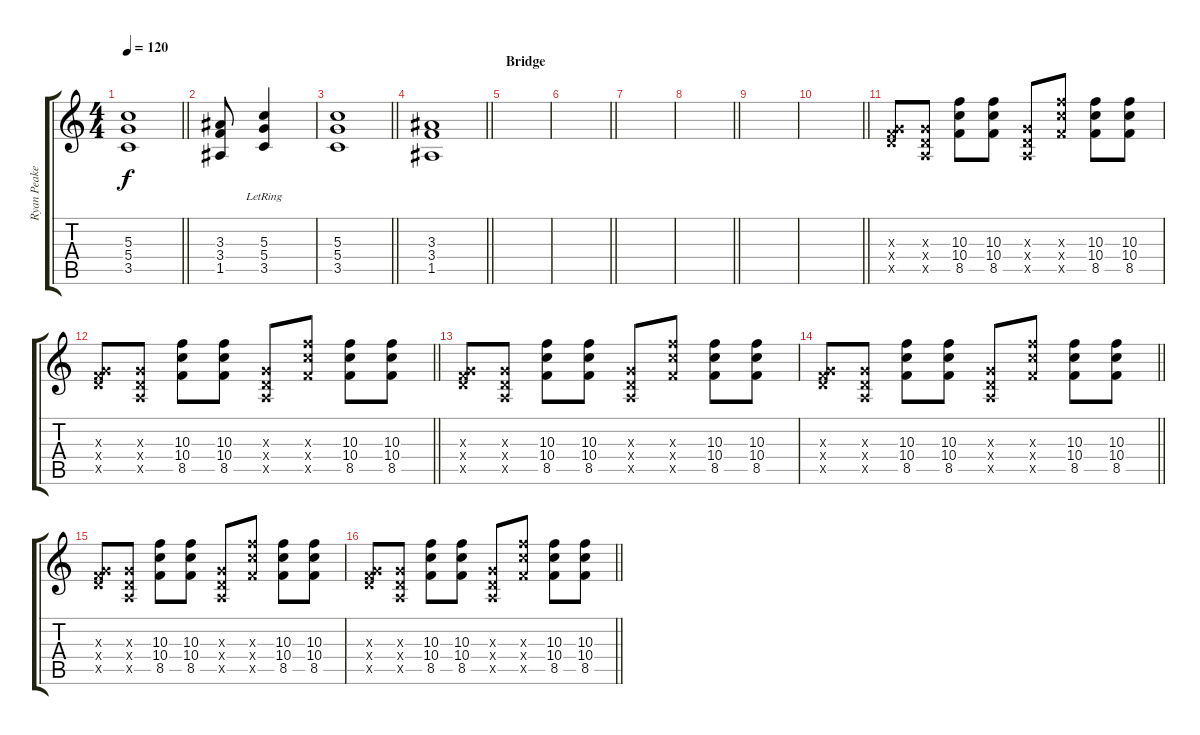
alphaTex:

\track ("Ryan Peake" "Ryan Peake") {instrument distortionguitar}
\staff {score tabs}
\tuning (E4 B3 G3 D3 A2 D2) {hide}
\ts (4 4)
\tempo 120
\clef g2
\barLineRight lightlight
\ks c
(5.3 5.4 3.5).1{dy f} |
(3.3 3.4 1.5).8 (5.3{lr} 5.4{lr} 3.5{lr}).4 |
\barLineRight lightlight
(5.3 5.4 3.5).1 |
\barLineRight lightlight
(3.3 3.4 1.5).1 |
\section ("" "Bridge")
|
\barLineRight lightlight
|
|
\barLineRight lightlight
|
|
\barLineRight lightlight
|
(0.3{x} 0.4{x} 8.5{x}).8 (0.3{x} 0.4{x} 0.5{x}).8 (10.3 10.4 8.5).8 (10.3 10.4 8.5).8 (0.3{x} 0.4{x} 0.5{x}).8 (10.3{x} 10.4{x} 8.5{x}).8 (10.3 10.4 8.5).8 (10.3 10.4 8.5).8 |
\barLineRight lightlight
(0.3{x} 0.4{x} 8.5{x}).8 (0.3{x} 0.4{x} 0.5{x}).8 (10.3 10.4 8.5).8 (10.3 10.4 8.5).8 (0.3{x} 0.4{x} 0.5{x}).8 (10.3{x} 10.4{x} 8.5{x}).8 (10.3 10.4 8.5).8 (10.3 10.4 8.5).8 |
(0.3{x} 0.4{x} 8.5{x}).8 (0.3{x} 0.4{x} 0.5{x}).8 (10.3 10.4 8.5).8 (10.3 10.4 8.5).8 (0.3{x} 0.4{x} 0.5{x}).8 (10.3{x} 10.4{x} 8.5{x}).8 (10.3 10.4 8.5).8 (10.3 10.4 8.5).8 |
\barLineRight lightlight
(0.3{x} 0.4{x} 8.5{x}).8 (0.3{x} 0.4{x} 0.5{x}).8 (10.3 10.4 8.5).8 (10.3 10.4 8.5).8 (0.3{x} 0.4{x} 0.5{x}).8 (10.3{x} 10.4{x} 8.5{x}).8 (10.3 10.4 8.5).8 (10.3 10.4 8.5).8 |
(0.3{x} 0.4{x} 8.5{x}).8 (0.3{x} 0.4{x} 0.5{x}).8 (10.3 10.4 8.5).8 (10.3 10.4 8.5).8 (0.3{x} 0.4{x} 0.5{x}).8 (10.3{x} 10.4{x} 8.5{x}).8 (10.3 10.4 8.5).8 (10.3 10.4 8.5).8 |
\barLineRight lightlight
(0.3{x} 0.4{x} 8.5{x}).8 (0.3{x} 0.4{x} 0.5{x}).8 (10.3 10.4 8.5).8 (10.3 10.4 8.5).8 (0.3{x} 0.4{x} 0.5{x}).8 (10.3{x} 10.4{x} 8.5{x}).8 (10.3 10.4 8.5).8 (10.3 10.4 8.5).8
